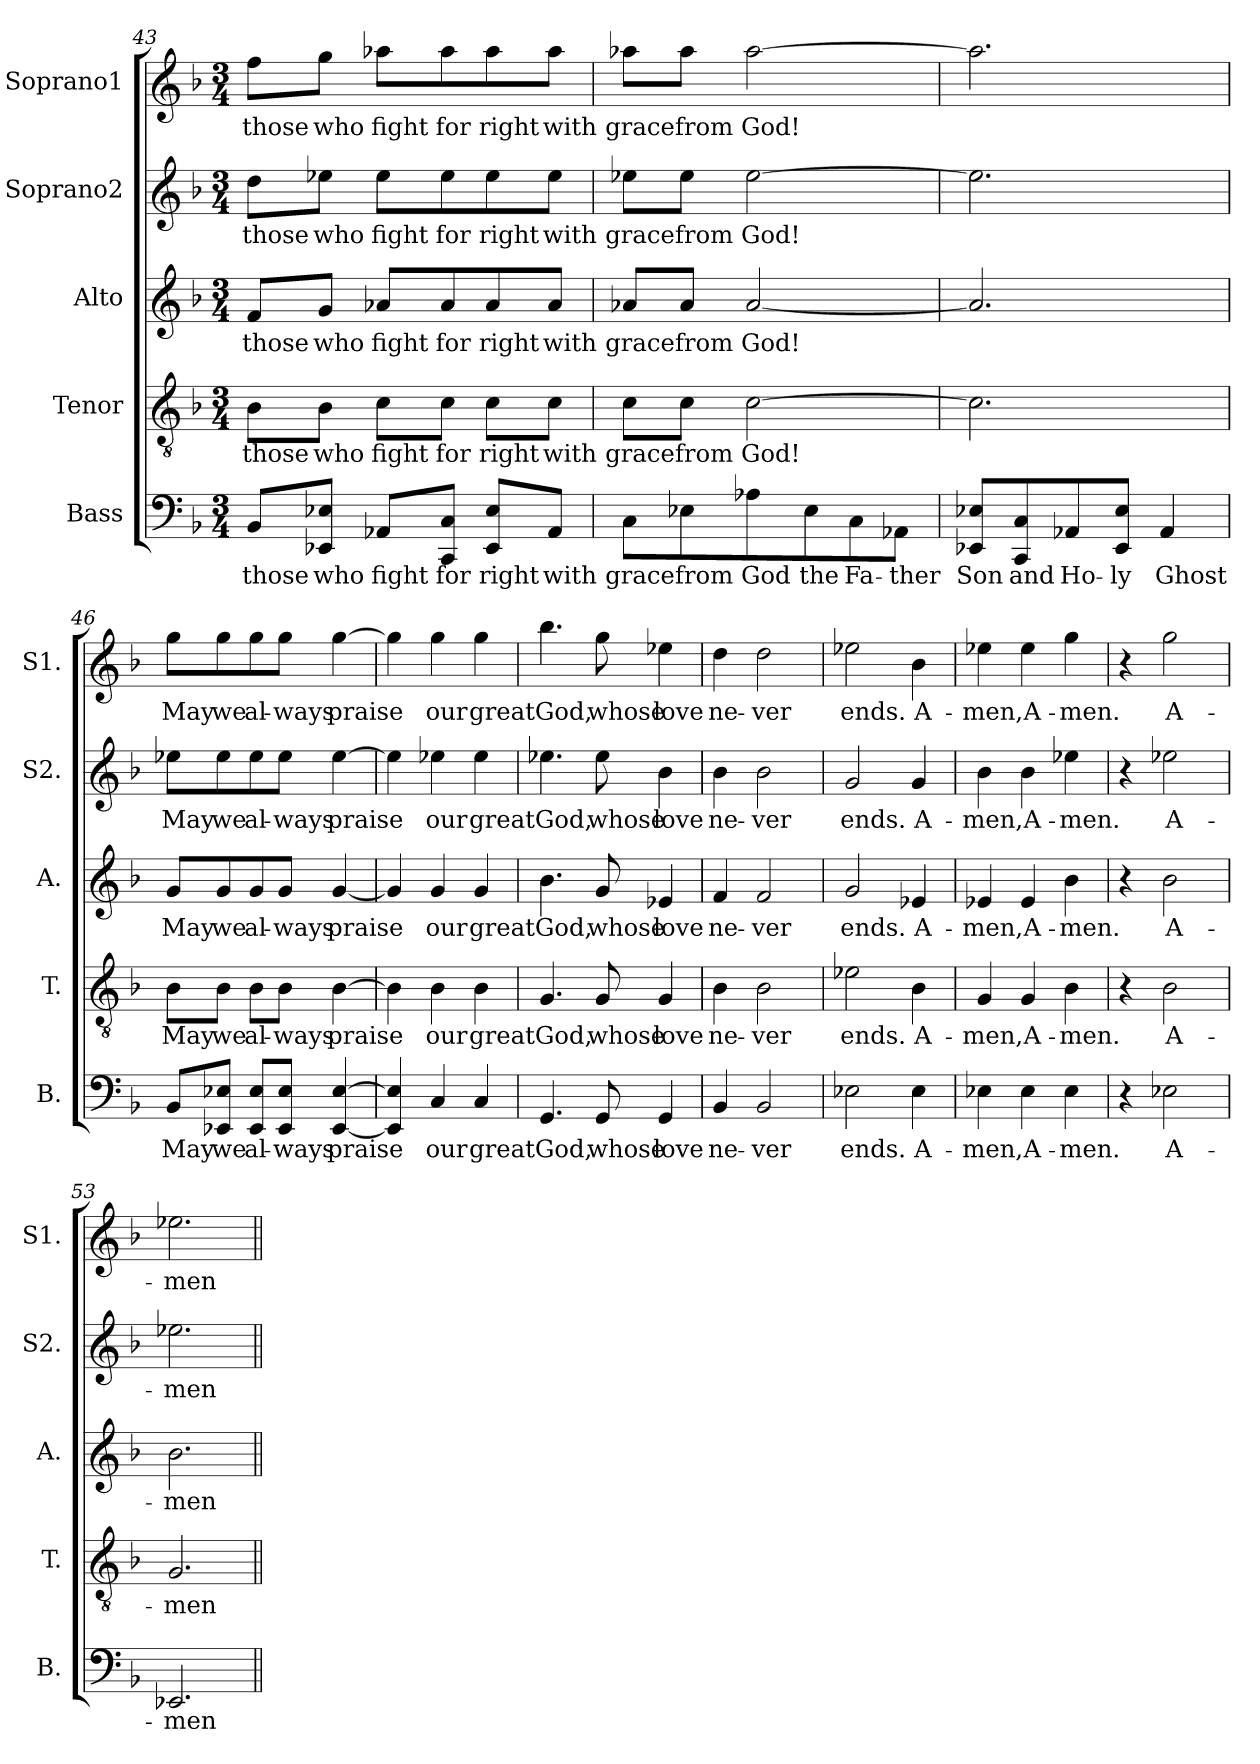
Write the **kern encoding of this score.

**kern	**text	**kern	**text	**kern	**text	**kern	**text	**kern	**text
*part5	*part5	*part4	*part4	*part3	*part3	*part2	*part2	*part1	*part1
*staff5	*staff5	*staff4	*staff4	*staff3	*staff3	*staff2	*staff2	*staff1	*staff1
*I"Bass	*	*I"Tenor	*	*I"Alto	*	*I"Soprano2	*	*I"Soprano1	*
*I'B.	*	*I'T.	*	*I'A.	*	*I'S2.	*	*I'S1.	*
*clefF4	*	*clefGv2	*	*clefG2	*	*clefG2	*	*clefG2	*
*k[b-]	*	*k[b-]	*	*k[b-]	*	*k[b-]	*	*k[b-]	*
*M3/4	*	*M3/4	*	*M3/4	*	*M3/4	*	*M3/4	*
=43	=43	=43	=43	=43	=43	=43	=43	=43	=43
!	!LO:LY:b	!	!LO:LY:b	!	!LO:LY:b	!	!LO:LY:b	!	!LO:LY:b
8BB-/L	those	8B-\L	those	8f/L	those	8dd\L	those	8ff\L	those
!	!LO:LY:b	!	!LO:LY:b	!	!LO:LY:b	!	!LO:LY:b	!	!LO:LY:b
8EE-X!/ 8E-X/J	who	8B-\J	who	8g/J	who	8ee-X\J	who	8gg\J	who
!	!LO:LY:b	!	!LO:LY:b	!	!LO:LY:b	!	!LO:LY:b	!	!LO:LY:b
8AA-X/L	fight	8c\L	fight	8a-X/L	fight	8ee-\L	fight	8aa-X\L	fight
!	!LO:LY:b	!	!LO:LY:b	!	!LO:LY:b	!	!LO:LY:b	!	!LO:LY:b
8CC!/ 8C/J	for	8c\J	for	8a-/	for	8ee-\	for	8aa-\	for
!	!LO:LY:b	!	!LO:LY:b	!	!LO:LY:b	!	!LO:LY:b	!	!LO:LY:b
8EE-!/ 8E-/L	right	8c\L	right	8a-/	right	8ee-\	right	8aa-\	right
!	!LO:LY:b	!	!LO:LY:b	!	!LO:LY:b	!	!LO:LY:b	!	!LO:LY:b
8AA-/J	with	8c\J	with	8a-/J	with	8ee-\J	with	8aa-\J	with
!!LO:LB:g=z
=44	=44	=44	=44	=44	=44	=44	=44	=44	=44
!	!LO:LY:b	!	!LO:LY:b	!	!LO:LY:b	!	!LO:LY:b	!	!LO:LY:b
8C\L	grace	8c\L	grace	8a-X/L	grace	8ee-X\L	grace	8aa-X\L	grace
!	!LO:LY:b	!	!LO:LY:b	!	!LO:LY:b	!	!LO:LY:b	!	!LO:LY:b
8E-X\	from	8c\J	from	8a-/J	from	8ee-\J	from	8aa-\J	from
!	!LO:LY:b	!	!LO:LY:b	!	!LO:LY:b	!	!LO:LY:b	!	!LO:LY:b
8A-X\	God	[2c\	God!	[2a-/	God!	[2ee-\	God!	[2aa-\	God!
!	!LO:LY:b	!	!	!	!	!	!	!	!
8E-\	the	.	.	.	.	.	.	.	.
!	!LO:LY:b	!	!	!	!	!	!	!	!
8C\	Fa-	.	.	.	.	.	.	.	.
!	!LO:LY:b	!	!	!	!	!	!	!	!
8AA-X\J	-ther	.	.	.	.	.	.	.	.
=45	=45	=45	=45	=45	=45	=45	=45	=45	=45
!	!LO:LY:b	!	!	!	!	!	!	!	!
8EE-X!/ 8E-X/L	Son	2.c\]	.	2.a-/]	.	2.ee-\]	.	2.aa-\]	.
!	!LO:LY:b	!	!	!	!	!	!	!	!
8CC!/ 8C/	and	.	.	.	.	.	.	.	.
!	!LO:LY:b	!	!	!	!	!	!	!	!
8AA-X/	Ho-	.	.	.	.	.	.	.	.
!	!LO:LY:b	!	!	!	!	!	!	!	!
8EE-!/ 8E-/J	-ly	.	.	.	.	.	.	.	.
!	!LO:LY:b	!	!	!	!	!	!	!	!
4AA-/	Ghost	.	.	.	.	.	.	.	.
=46	=46	=46	=46	=46	=46	=46	=46	=46	=46
!	!LO:LY:b	!	!LO:LY:b	!	!LO:LY:b	!	!LO:LY:b	!	!LO:LY:b
8BB-/L	May	8B-\L	May	8g/L	May	8ee-X\L	May	8gg\L	May
!	!LO:LY:b	!	!LO:LY:b	!	!LO:LY:b	!	!LO:LY:b	!	!LO:LY:b
8EE-X!/ 8E-X/J	we	8B-\J	we	8g/	we	8ee-\	we	8gg\	we
!	!LO:LY:b	!	!LO:LY:b	!	!LO:LY:b	!	!LO:LY:b	!	!LO:LY:b
8EE-!/ 8E-/L	al-	8B-\L	al-	8g/	al-	8ee-\	al-	8gg\	al-
!	!LO:LY:b	!	!LO:LY:b	!	!LO:LY:b	!	!LO:LY:b	!	!LO:LY:b
8EE-!/ 8E-/J	-ways	8B-\J	-ways	8g/J	-ways	8ee-\J	-ways	8gg\J	-ways
!	!LO:LY:b	!	!LO:LY:b	!	!LO:LY:b	!	!LO:LY:b	!	!LO:LY:b
[4EE-!/ [4E-/	praise	[4B-\	praise	[4g/	praise	[4ee-\	praise	[4gg\	praise
!!LO:PB:g=z
=47	=47	=47	=47	=47	=47	=47	=47	=47	=47
4EE-!/] 4E-/]	.	4B-\]	.	4g/]	.	4ee-\]	.	4gg\]	.
!	!LO:LY:b	!	!LO:LY:b	!	!LO:LY:b	!	!LO:LY:b	!	!LO:LY:b
4C/	our	4B-\	our	4g/	our	4ee-X\	our	4gg\	our
!	!LO:LY:b	!	!LO:LY:b	!	!LO:LY:b	!	!LO:LY:b	!	!LO:LY:b
4C/	great	4B-\	great	4g/	great	4ee-\	great	4gg\	great
=48	=48	=48	=48	=48	=48	=48	=48	=48	=48
!	!LO:LY:b	!	!LO:LY:b	!	!LO:LY:b	!	!LO:LY:b	!	!LO:LY:b
4.GG/	God,	4.G/	God,	4.b-\	God,	4.ee-X\	God,	4.bb-\	God,
!	!LO:LY:b	!	!LO:LY:b	!	!LO:LY:b	!	!LO:LY:b	!	!LO:LY:b
8GG/	whose	8G/	whose	8g/	whose	8ee-\	whose	8gg\	whose
!	!LO:LY:b	!	!LO:LY:b	!	!LO:LY:b	!	!LO:LY:b	!	!LO:LY:b
4GG/	love	4G/	love	4e-X/	love	4b-\	love	4ee-X\	love
=49	=49	=49	=49	=49	=49	=49	=49	=49	=49
!	!LO:LY:b	!	!LO:LY:b	!	!LO:LY:b	!	!LO:LY:b	!	!LO:LY:b
4BB-/	ne-	4B-\	ne-	4f/	ne-	4b-\	ne-	4dd\	ne-
!	!LO:LY:b	!	!LO:LY:b	!	!LO:LY:b	!	!LO:LY:b	!	!LO:LY:b
2BB-/	-ver	2B-\	-ver	2f/	-ver	2b-\	-ver	2dd\	-ver
=50	=50	=50	=50	=50	=50	=50	=50	=50	=50
!	!LO:LY:b	!	!LO:LY:b	!	!LO:LY:b	!	!LO:LY:b	!	!LO:LY:b
2E-X\	ends.	2e-X\	ends.	2g/	ends.	2g/	ends.	2ee-X\	ends.
!	!LO:LY:b	!	!LO:LY:b	!	!LO:LY:b	!	!LO:LY:b	!	!LO:LY:b
4E-\	A-	4B-\	A-	4e-X/	A-	4g/	A-	4b-\	A-
=51	=51	=51	=51	=51	=51	=51	=51	=51	=51
!	!LO:LY:b	!	!LO:LY:b	!	!LO:LY:b	!	!LO:LY:b	!	!LO:LY:b
4E-X\	-men,	4G/	-men,	4e-X/	-men,	4b-\	-men,	4ee-X\	-men,
!	!LO:LY:b	!	!LO:LY:b	!	!LO:LY:b	!	!LO:LY:b	!	!LO:LY:b
4E-\	A-	4G/	A-	4e-/	A-	4b-\	A-	4ee-\	A-
!	!LO:LY:b	!	!LO:LY:b	!	!LO:LY:b	!	!LO:LY:b	!	!LO:LY:b
4E-\	-men.	4B-\	-men.	4b-\	-men.	4ee-X\	-men.	4gg\	-men.
=52	=52	=52	=52	=52	=52	=52	=52	=52	=52
4r	.	4r	.	4r	.	4r	.	4r	.
!	!LO:LY:b	!	!LO:LY:b	!	!LO:LY:b	!	!LO:LY:b	!	!LO:LY:b
2E-X\	A-	2B-\	A-	2b-\	A-	2ee-X\	A-	2gg\	A-
=53	=53	=53	=53	=53	=53	=53	=53	=53	=53
!	!LO:LY:b	!	!LO:LY:b	!	!LO:LY:b	!	!LO:LY:b	!	!LO:LY:b
2.EE-X/	-men	2.G/	-men	2.b-\	-men	2.ee-X\	-men	2.ee-X\	-men
=||	=||	=||	=||	=||	=||	=||	=||	=||	=||
*-	*-	*-	*-	*-	*-	*-	*-	*-	*-
